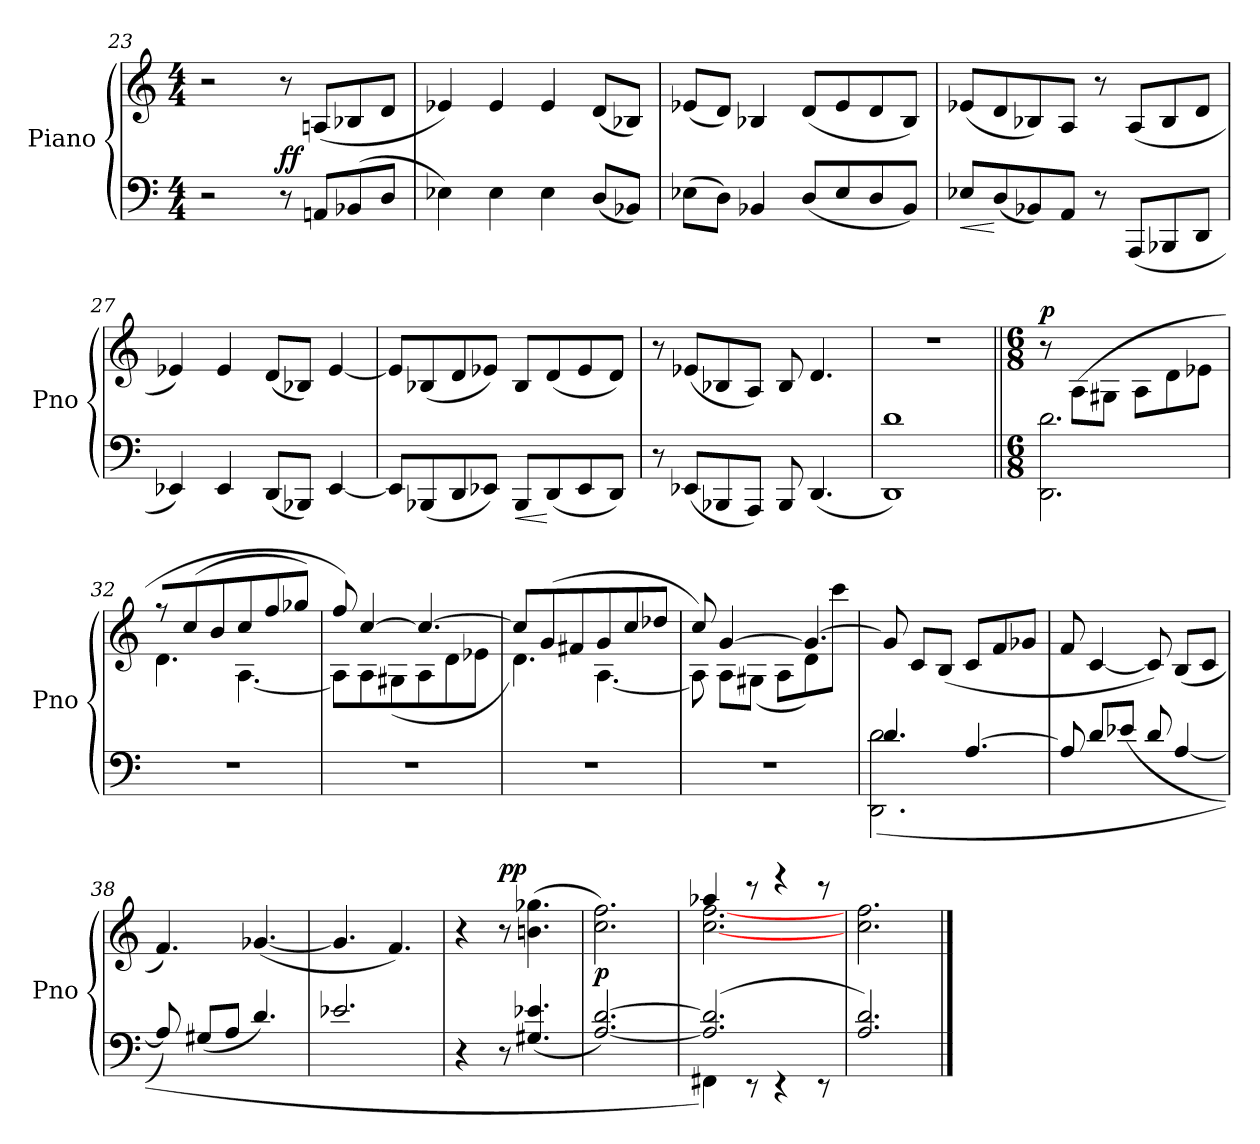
**kern	**dynam	**kern	**dynam
*part2	*part2	*part1	*part1
*staff2	*staff2	*staff1	*staff1
*I"Piano	*	*I"Piano	*
*I'Pno	*	*I'Pno	*
*clefF4	*	*clefG2	*
*M4/4	*	*M4/4	*
=23	=23	=23	=23
2r	.	2r	.
!	!LO:DY:a	!	!
8r	ff	8r	.
8AAn/L	.	(8An/L	.
(8BB-X/	.	8B-X/	.
8D/J	.	8d/J	.
=24	=24	=24	=24
4E-X\)	.	4e-X/)	.
4E-\	.	4e-/	.
4E-\	.	4e-/	.
(8D/L	.	(8d/L	.
8BB-X/J)	.	8B-X/J)	.
=25	=25	=25	=25
(8E-X\L	.	(8e-X/L	.
8D\J)	.	8d/J)	.
4BB-X/	.	4B-X/	.
(8D/L	.	(8d/L	.
8E-/	.	8e-/	.
8D/	.	8d/	.
8BB-/J)	.	8B-/J)	.
!!LO:LB:g=z
=26	=26	=26	=26
!	!LO:HP:b	!	!
8E-X/L	<	(8e-X/L	.
(8D/	[	8d/	.
8BB-X/)	.	8B-X/)	.
8AA/J	.	8A/J	.
8r	.	8r	.
(8AAA/L	.	(8A/L	.
8BBB-X/	.	8B-/	.
8DD/J	.	8d/J	.
=27	=27	=27	=27
4EE-X/)	.	4e-X/)	.
4EE-/	.	4e-/	.
(8DD/L	.	(8d/L	.
8BBB-X/J)	.	8B-X/J)	.
[4EE-/	.	[4e-/	.
=28	=28	=28	=28
8EE-/L]	.	8e-/L]	.
(8BBB-X/	.	(8B-X/	.
8DD/	.	8d/	.
8EE-X/J)	.	8e-X/J)	.
!	!LO:HP:b	!	!
8BBB-/L	<	8B-/L	.
(8DD/	[	(8d/	.
8EE-/	.	8e-/	.
8DD/J)	.	8d/J)	.
=29	=29	=29	=29
8r	.	8r	.
(8EE-X/L	.	(8e-X/L	.
8BBB-X/	.	8B-X/	.
8AAA/J)	.	8A/J)	.
8BBB-/	.	8B-/	.
(4.DD/	.	(4.d/	.
=30	=30	=30	=30
1DD/ 1d/)	.	1r)	.
!!LO:LB:g=z
=31||	=31||	=31||	=31||
*M6/8	*	*M6/8	*
!	!	!	!LO:DY:a
2.DD\ 2.d\	.	8r	p
.	.	(8A\L	.
.	.	8G#X\J	.
.	.	8A\L	.
.	.	8d\	.
.	.	8e-X\J	.
=32	=32	=32	=32
!LO:N:vis=1	!	!	!
*	*	*^	*
2.r	.	8r	4.d\	.
.	.	(8cc/L	.	.
.	.	8b/J	.	.
.	.	8cc/L	[4.A\	.
.	.	8ff/J	.	.
.	.	8gg-X/J)	.	.
=33	=33	=33	=33	=33
!LO:N:vis=1	!	!	!	!
2.r	.	8ff/)	8A\]	.
.	.	[4cc/	8A\L	.
.	.	.	(8G#X\J	.
.	.	4.cc/_	8A\L	.
.	.	.	8d\J	.
.	.	.	8e-X\J	.
=34	=34	=34	=34	=34
!LO:N:vis=1	!	!	!	!
2.r	.	8cc/]	4.d\)	.
.	.	(8g/L	.	.
.	.	8f#X/J	.	.
.	.	8g/L	[4.A\	.
.	.	8cc/J	.	.
.	.	8dd-X/J	.	.
=35	=35	=35	=35	=35
!LO:N:vis=1	!	!	!	!
2.r	.	8cc/)	8A\]	.
!	!	!LO:N:vis=4	!	!
.	.	[4.g/	8A\L	.
.	.	.	(8G#X\J	.
.	.	.	8A\L	.
!	!	!LO:N:vis=4.	!	!
.	.	4g/_	8d\)	.
.	.	.	8ccc/J	.
*	*	*v	*v	*
!!LO:LB:g=z
=36	=36	=36	=36
*^	*	*	*
4.d/	(2.DD\ 2.d\	.	8g/]	.
.	.	.	8c/L	.
.	.	.	(8B/J	.
[4.A/	.	.	8c/L	.
.	.	.	8f/	.
.	.	.	8g-X/J	.
*v	*v	*	*	*
=37	=37	=37	=37
8A/]	.	8f/	.
8d/L	.	[4c/	.
(8e-X/J	.	.	.
8d/	.	8c/])	.
[4A/	.	(8B/L	.
.	.	8c/J	.
=38	=38	=38	=38
8A/])	.	4.f/)	.
(8G#X/L	.	.	.
8A/J	.	.	.
4.d/)	.	([4.g-X/	.
=39	=39	=39	=39
2.e-X/	.	4.g-/]	.
.	.	4.f/)	.
=40	=40	=40	=40
4r	.	4r	.
!	!	!	!LO:DY:a
8r	.	8r	pp
(4.G#X/ 4.e-X/	.	(4.bn\ 4.gg-X\	.
=41	=41	=41	=41
!	!LO:DY:a	!	!
[2.A/ [2.d/)	p	2.cc\ 2.ff\)	.
=42	=42	=42	=42
*^	*	*^	*
(2.A/] 2.d/]	4FF#X\)	.	4aa-X/	[2.cc\ [2.ff\	.
.	8r	.	8r	.	.
.	4r	.	4r	.	.
.	8r	.	8r	.	.
*v	*v	*	*	*	*
*	*	*v	*v	*
=43	=43	=43	=43
2.A/ 2.d/)	.	2.cc\ 2.ff\	.
==	==	==	==
*-	*-	*-	*-
